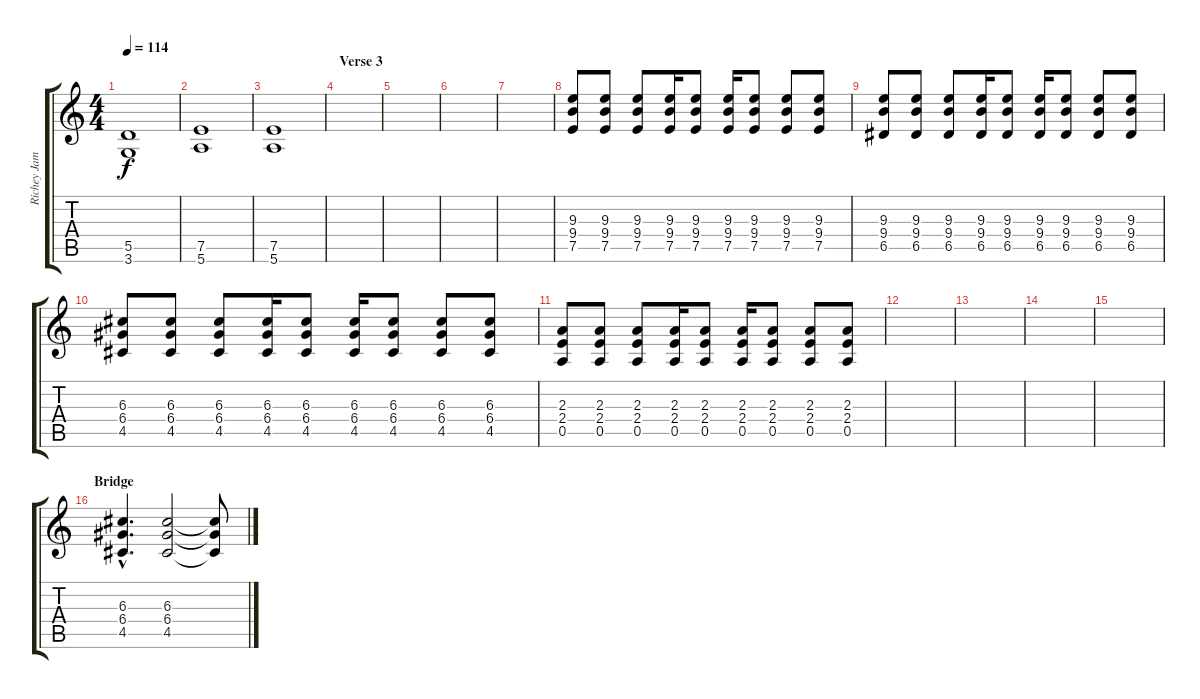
\track ("Richey James Edwards" "Richey Jam") {instrument distortionguitar}
\staff {score tabs}
\tuning (E4 B3 G3 D3 A2 E2) {hide}
\ts (4 4)
\tempo 114
\clef g2
\ks c
(5.5 3.6).1{dy f} |
(7.5 5.6).1 |
(7.5 5.6).1 |
\section ("" "Verse 3")
|
|
|
|
(9.3 9.4 7.5).8 (9.3 9.4 7.5).8 (9.3 9.4 7.5).8 (9.3 9.4 7.5).16 (9.3 9.4 7.5).8 (9.3 9.4 7.5).16 (9.3 9.4 7.5).8 (9.3 9.4 7.5).8 (9.3 9.4 7.5).8 |
(9.3 9.4 6.5).8 (9.3 9.4 6.5).8 (9.3 9.4 6.5).8 (9.3 9.4 6.5).16 (9.3 9.4 6.5).8 (9.3 9.4 6.5).16 (9.3 9.4 6.5).8 (9.3 9.4 6.5).8 (9.3 9.4 6.5).8 |
(6.3 6.4 4.5).8 (6.3 6.4 4.5).8 (6.3 6.4 4.5).8 (6.3 6.4 4.5).16 (6.3 6.4 4.5).8 (6.3 6.4 4.5).16 (6.3 6.4 4.5).8 (6.3 6.4 4.5).8 (6.3 6.4 4.5).8 |
(2.3 2.4 0.5).8 (2.3 2.4 0.5).8 (2.3 2.4 0.5).8 (2.3 2.4 0.5).16 (2.3 2.4 0.5).8 (2.3 2.4 0.5).16 (2.3 2.4 0.5).8 (2.3 2.4 0.5).8 (2.3 2.4 0.5).8 |
|
|
|
|
\section ("" "Bridge")
(6.3{hac} 6.4{hac} 4.5{hac}).4{d volume 10} (6.3 6.4 4.5).2 (6.3{t} 6.4{t} 4.5{t}).8
